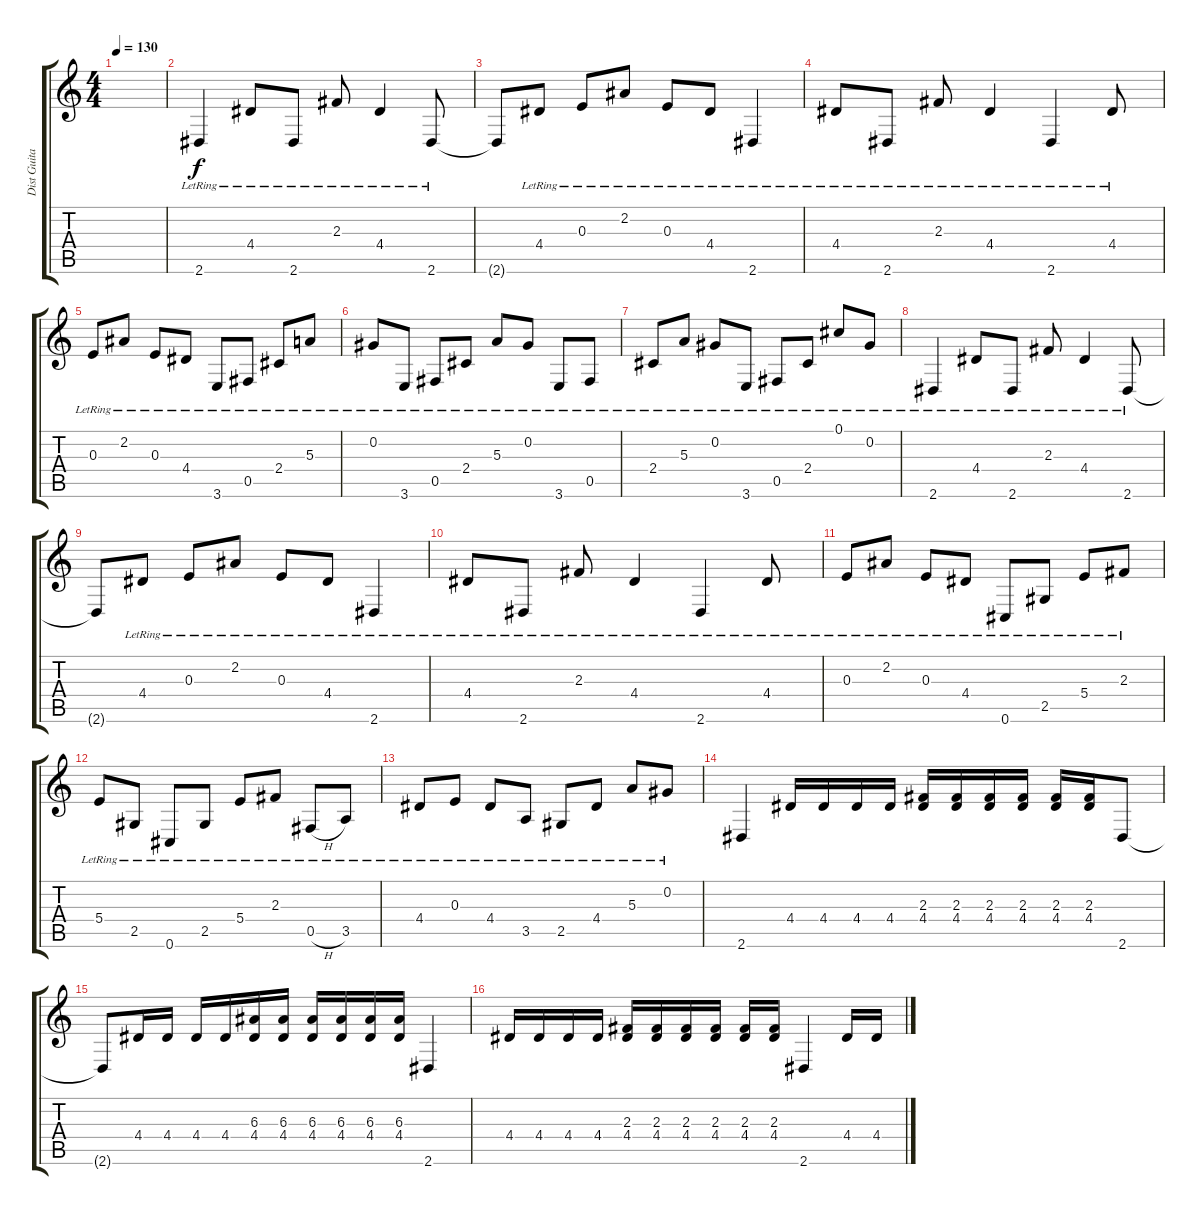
\track ("Dist Guitar 1 Vanco" "Dist Guita") {instrument overdrivenguitar}
\staff {score tabs}
\tuning (Db4 Ab3 E3 B2 Gb2 Db2) {hide}
\ts (4 4)
\tempo 130
\clef g2
\ks c
|
2.6{lr}.4 4.4{lr}.8 2.6{lr}.8 2.3{lr}.8 4.4{lr}.4 2.6{lr}.8 |
2.6{t}.8 4.4{lr}.8 0.3{lr}.8 2.2{lr}.8 0.3{lr}.8 4.4{lr}.8 2.6{lr}.4 |
4.4{lr}.8 2.6{lr}.8 2.3{lr}.8 4.4{lr}.4 2.6{lr}.4 4.4{lr}.8 |
0.3{lr}.8 2.2{lr}.8 0.3{lr}.8 4.4{lr}.8 3.6{lr}.8 0.5{lr}.8 2.4{lr}.8 5.3{lr}.8 |
0.2{lr}.8 3.6{lr}.8 0.5{lr}.8 2.4{lr}.8 5.3{lr}.8 0.2{lr}.8 3.6{lr}.8 0.5{lr}.8 |
2.4{lr}.8 5.3{lr}.8 0.2{lr}.8 3.6{lr}.8 0.5{lr}.8 2.4{lr}.8 0.1{lr}.8 0.2{lr}.8 |
2.6{lr}.4 4.4{lr}.8 2.6{lr}.8 2.3{lr}.8 4.4{lr}.4 2.6{lr}.8 |
2.6{t}.8 4.4{lr}.8 0.3{lr}.8 2.2{lr}.8 0.3{lr}.8 4.4{lr}.8 2.6{lr}.4 |
4.4{lr}.8 2.6{lr}.8 2.3{lr}.8 4.4{lr}.4 2.6{lr}.4 4.4{lr}.8 |
0.3{lr}.8 2.2{lr}.8 0.3{lr}.8 4.4{lr}.8 0.6{lr}.8 2.5{lr}.8 5.4{lr}.8 2.3{lr}.8 |
5.4{lr}.8 2.5{lr}.8 0.6{lr}.8 2.5{lr}.8 5.4{lr}.8 2.3{lr}.8 0.5{h lr}.8 3.5{lr}.8 |
4.4{lr}.8 0.3{lr}.8 4.4{lr}.8 3.5{lr}.8 2.5{lr}.8 4.4{lr}.8 5.3{lr}.8 0.2{lr}.8 |
2.6.4 4.4.16 4.4.16 4.4.16 4.4.16 (2.3 4.4).16 (2.3 4.4).16 (2.3 4.4).16 (2.3 4.4).16 (2.3 4.4).16 (2.3 4.4).16 2.6.8 |
2.6{t}.8 4.4.16 4.4.16 4.4.16 4.4.16 (6.3 4.4).16 (6.3 4.4).16 (6.3 4.4).16 (6.3 4.4).16 (6.3 4.4).16 (6.3 4.4).16 2.6.4 |
4.4.16 4.4.16 4.4.16 4.4.16 (2.3 4.4).16 (2.3 4.4).16 (2.3 4.4).16 (2.3 4.4).16 (2.3 4.4).16 (2.3 4.4).16 2.6.4 4.4.16 4.4.16
